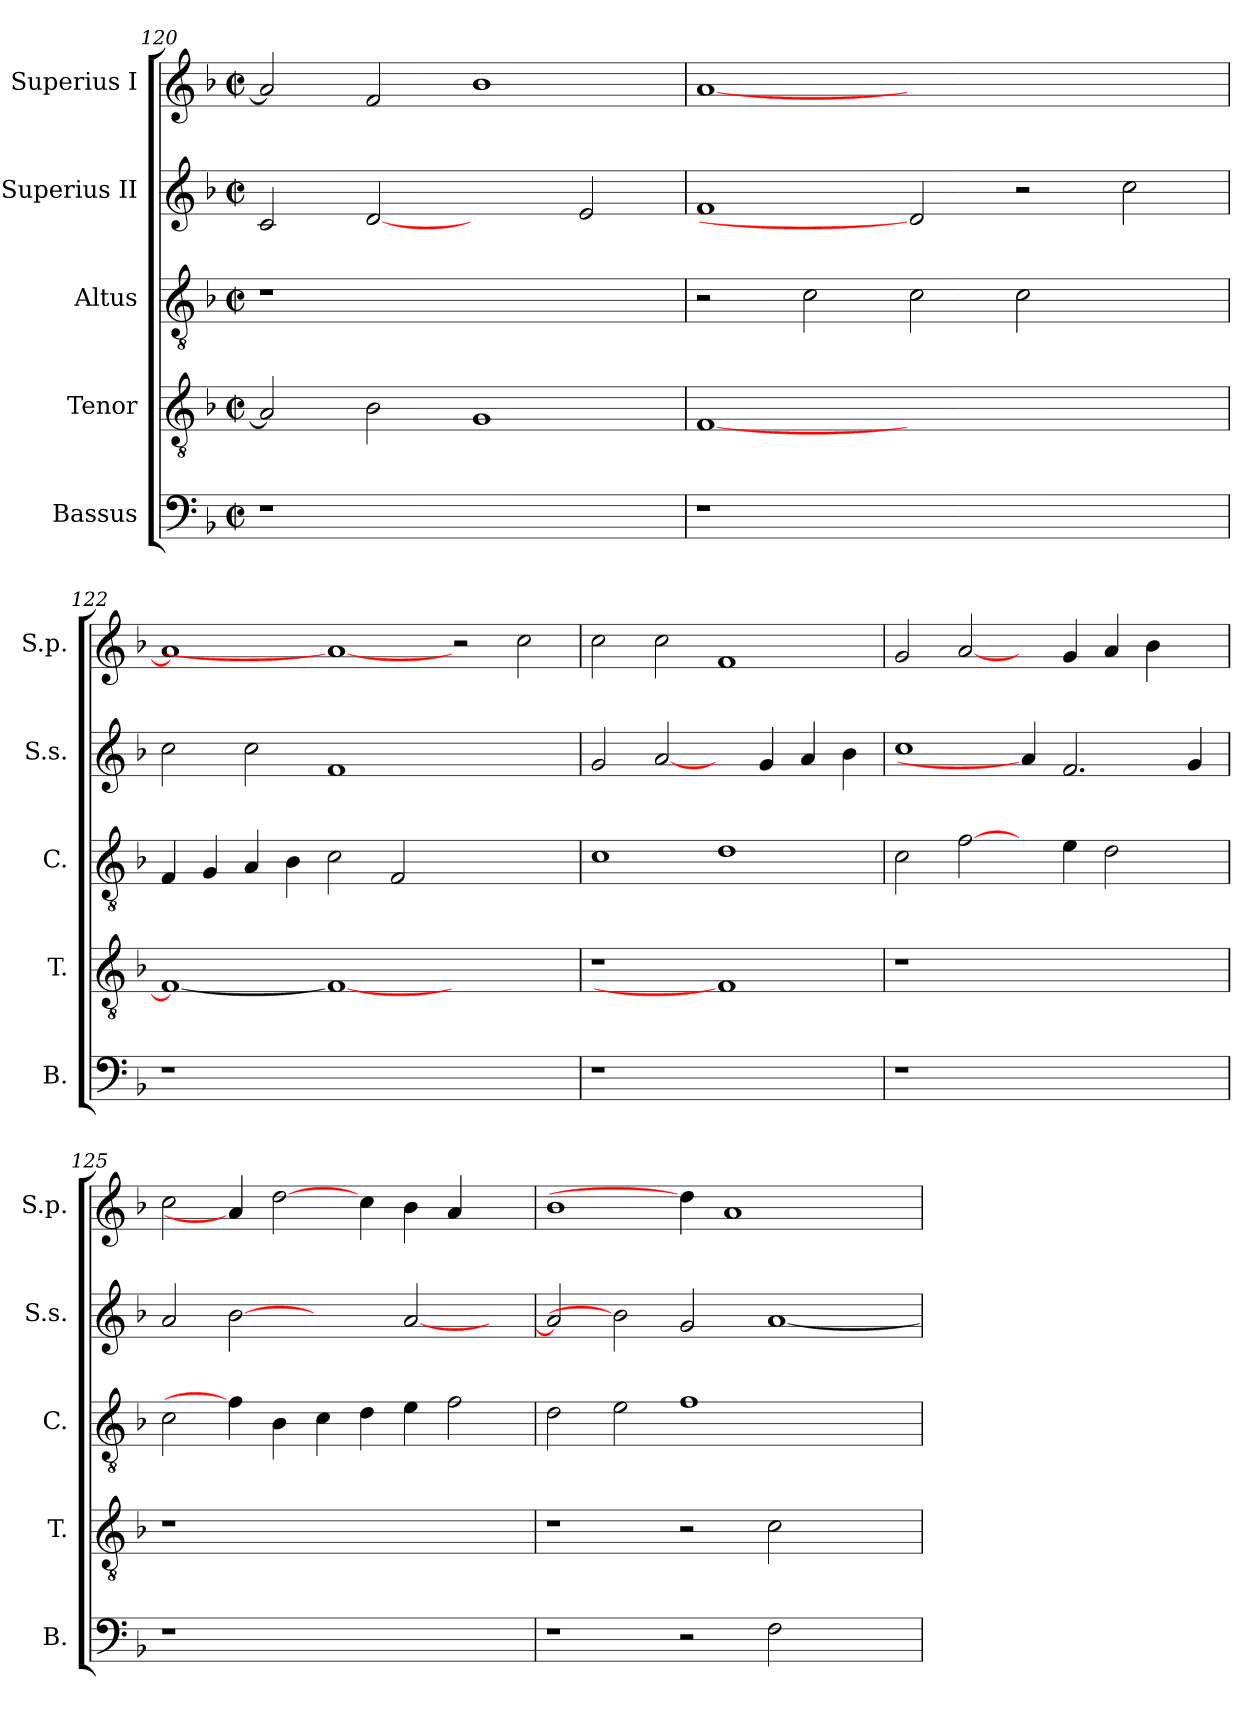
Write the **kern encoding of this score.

**kern	**kern	**kern	**kern	**kern
*part5	*part4	*part3	*part2	*part1
*staff5	*staff4	*staff3	*staff2	*staff1
*I"Bassus	*I"Tenor	*I"Altus	*I"Superius II	*I"Superius I
*I'B.	*I'T.	*I'C.	*I'S.s.	*I'S.p.
!!LO:LB:g=z
*clefF4	*clefGv2	*clefGv2	*clefG2	*clefG2
*	*ITrd7c12	*ITrd7c12	*	*
*k[b-]	*k[b-]	*k[b-]	*k[b-]	*k[b-]
*F:	*F:	*F:	*F:	*F:
*M2/2	*M2/2	*M2/2	*M2/2	*M2/2
*met(c|)	*met(c|)	*met(c|)	*met(c|)	*met(c|)
=120	=120	=120	=120	=120
!LO:N:vis=1	!	!LO:N:vis=1	!	!
1r	2AAi/]	1r	2ci/	2ai/]
.	2BB-i\	.	[2di	2fi/
1ryy	1GGi	1ryy	2ryy	1b-i
.	.	.	2ei/	.
=121	=121	=121	=121	=121
!LO:N:vis=1	!	!	!	!
1r	[<1FFi	2r	1fi	[<1ai
.	.	2Ci\	.	.
1.ryy	1.ryy	2Ci\	2di]	1.ryy
.	.	2Ci\	2r	.
.	.	2ryy	2cci\	.
=122	=122	=122	=122	=122
!LO:N:vis=1	!	!	!	!
1r	1FFi_<	4FFi/	2cci\	1ai]
.	.	4GGi/	.	.
.	.	4AAi/	2cci\	.
.	.	4BB-i\	.	.
0ryy	1FFi_	2Ci\	1fi	1ai_
.	.	2FFi/	.	.
.	1ryy	1ryy	1ryy	2r
.	.	.	.	2cci\
=123	=123	=123	=123	=123
!LO:N:vis=1	!LO:N:vis=1	!	!	!
1r	1r	1Ci	2gi/	2cci\
.	.	.	[2ai/	2cci\
1ryy	1FFi]	1Di	4ryy	1fi
.	.	.	4gi/	.
.	.	.	4ai/	.
.	.	.	4b-i\	.
=124	=124	=124	=124	=124
!LO:N:vis=1	!LO:N:vis=1	!	!	!
1r	1r	2Ci\	1cci	2gi/
.	.	[2Fi\	.	[2ai/
1ryy	1ryy	4ryy	4ai/]	4ryy
.	.	4Ei\	2.fi/	4gi/
.	.	2Di\	.	4ai/
.	.	.	.	4b-i\
4ryy	4ryy	4ryy	4gi/	4ryy
!!LO:PB:g=z
=125	=125	=125	=125	=125
!LO:N:vis=1	!LO:N:vis=1	!	!	!
1r	1r	2Ci\	2ai/	2cci\
.	.	4Fi\]	[2b-i	4ai/]
.	.	4BB-i\	.	[2ddi\
1ryy	1ryy	4Ci\	2ryy	.
.	.	4Di\	.	4cci\
.	.	4Ei\	[<2ai/	4b-i\
.	.	2Fi\	.	4ai/
4ryy	4ryy	.	4ryy	4ryy
=126	=126	=126	=126	=126
1r	1r	2Di\	2ai/]	1b-i
.	.	2Ei\	2b-i]	.
2r	2r	1Fi	2gi/	4ddi\]
.	.	.	.	1ai
2Fi\	2Ci\	.	[<1ai	.
2ryy	2ryy	2ryy	.	.
.	.	.	.	4ryy
=	=	=	=	=
*-	*-	*-	*-	*-
